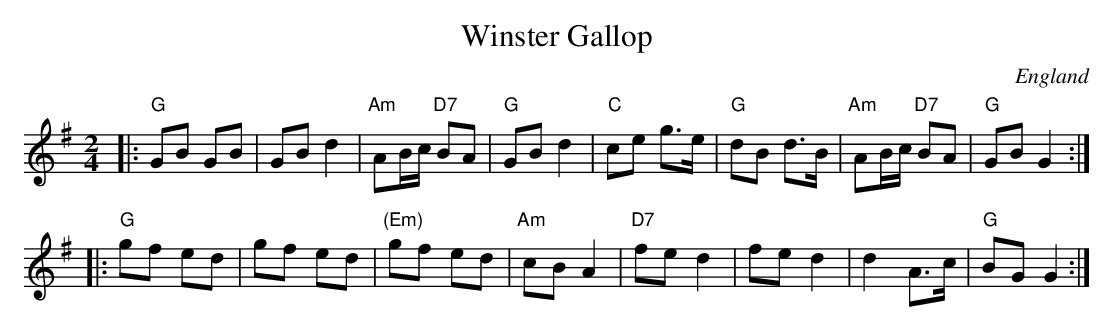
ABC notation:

X:1
T: Winster Gallop
O:England
M:2/4
L:1/8
K:G
|: "G"GB GB | GB d2 | "Am"AB/c/ "D7"BA | "G"GB d2 \
| "C"ce g>e | "G"dB d>B | "Am"AB/c/ "D7"BA | "G"GB G2 :|
|: "G"gf ed | gf ed | "(Em)"gf ed | "Am"cB A2 \
| "D7"fe d2 | fe d2 | d2 A>c | "G"BG G2 :|
